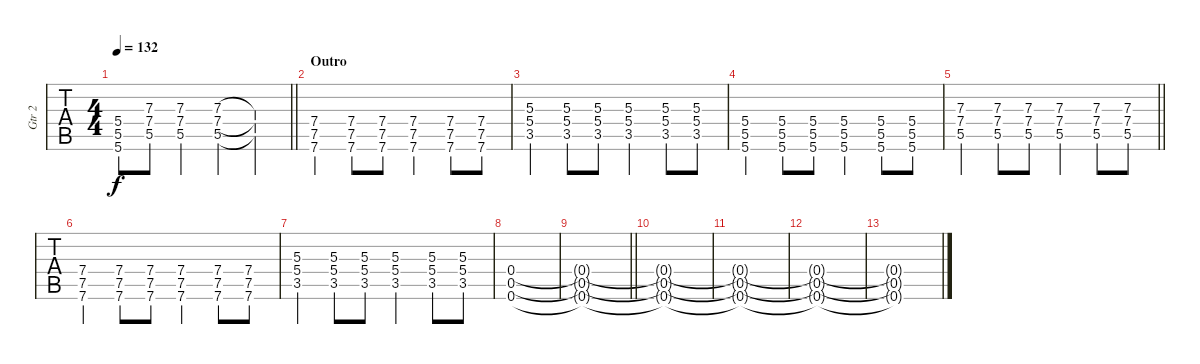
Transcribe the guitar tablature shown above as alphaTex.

\track ("Gtr 2" "Gtr 2") {instrument distortionguitar}
\staff {tabs}
\tuning (D4 A3 F3 C3 G2 C2) {hide}
\ts (4 4)
\tempo 132
\clef g2
\barLineRight lightlight
\ks bb
(5.4 5.5 5.6).8{dy f} (7.3 7.4 5.5).8 (7.3 7.4 5.5).4 (7.3 7.4 5.5).4 (7.3{t} 7.4{t} 5.5{t}).4 |
\section ("" "Outro")
(7.4 7.5 7.6).4 (7.4 7.5 7.6).8 (7.4 7.5 7.6).8 (7.4 7.5 7.6).4 (7.4 7.5 7.6).8 (7.4 7.5 7.6).8 |
(5.3 5.4 3.5).4 (5.3 5.4 3.5).8 (5.3 5.4 3.5).8 (5.3 5.4 3.5).4 (5.3 5.4 3.5).8 (5.3 5.4 3.5).8 |
(5.4 5.5 5.6).4 (5.4 5.5 5.6).8 (5.4 5.5 5.6).8 (5.4 5.5 5.6).4 (5.4 5.5 5.6).8 (5.4 5.5 5.6).8 |
\barLineRight lightlight
(7.3 7.4 5.5).4 (7.3 7.4 5.5).8 (7.3 7.4 5.5).8 (7.3 7.4 5.5).4 (7.3 7.4 5.5).8 (7.3 7.4 5.5).8 |
(7.4 7.5 7.6).4 (7.4 7.5 7.6).8 (7.4 7.5 7.6).8 (7.4 7.5 7.6).4 (7.4 7.5 7.6).8 (7.4 7.5 7.6).8 |
(5.3 5.4 3.5).4 (5.3 5.4 3.5).8 (5.3 5.4 3.5).8 (5.3 5.4 3.5).4 (5.3 5.4 3.5).8 (5.3 5.4 3.5).8 |
(0.4 0.5 0.6).1 |
\barLineRight lightlight
(0.4{t} 0.5{t} 0.6{t}).1 |
(0.4{t} 0.5{t} 0.6{t}).1 |
(0.4{t} 0.5{t} 0.6{t}).1 |
(0.4{t} 0.5{t} 0.6{t}).1 |
(0.4{t} 0.5{t} 0.6{t}).1
